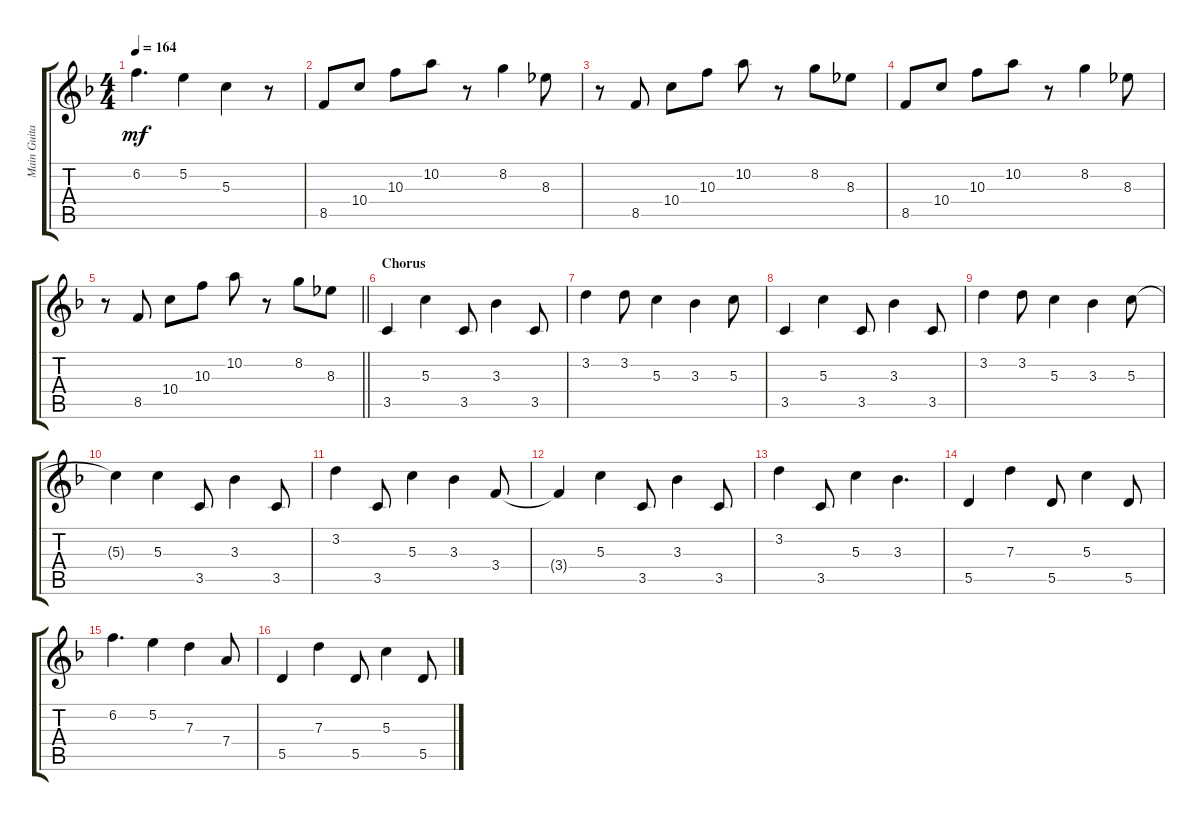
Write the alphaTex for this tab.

\track ("Main Guitar" "Main Guita") {instrument electricguitarclean}
\staff {score tabs}
\tuning (E4 B3 G3 D3 A2 E2) {hide}
\ts (4 4)
\tempo 164
\clef g2
\ks dminor
6.2.4{d dy mf} 5.2.4 5.3.4 r.8 |
8.5.8 10.4.8 10.3.8 10.2.8 r.8 8.2.4 8.3.8 |
r.8 8.5.8 10.4.8 10.3.8 10.2.8 r.8 8.2.8 8.3.8 |
8.5.8 10.4.8 10.3.8 10.2.8 r.8 8.2.4 8.3.8 |
\barLineRight lightlight
r.8 8.5.8 10.4.8 10.3.8 10.2.8 r.8 8.2.8 8.3.8 |
\section ("" "Chorus")
3.5.4 5.3.4 3.5.8 3.3.4 3.5.8 |
3.2.4 3.2.8 5.3.4 3.3.4 5.3.8 |
3.5.4 5.3.4 3.5.8 3.3.4 3.5.8 |
3.2.4 3.2.8 5.3.4 3.3.4 5.3.8 |
5.3{t}.4 5.3.4 3.5.8 3.3.4 3.5.8 |
3.2.4 3.5.8 5.3.4 3.3.4 3.4.8 |
3.4{t}.4 5.3.4 3.5.8 3.3.4 3.5.8 |
3.2.4 3.5.8 5.3.4 3.3.4{d} |
5.5.4 7.3.4 5.5.8 5.3.4 5.5.8 |
6.2.4{d} 5.2.4 7.3.4 7.4.8 |
5.5.4 7.3.4 5.5.8 5.3.4 5.5.8
